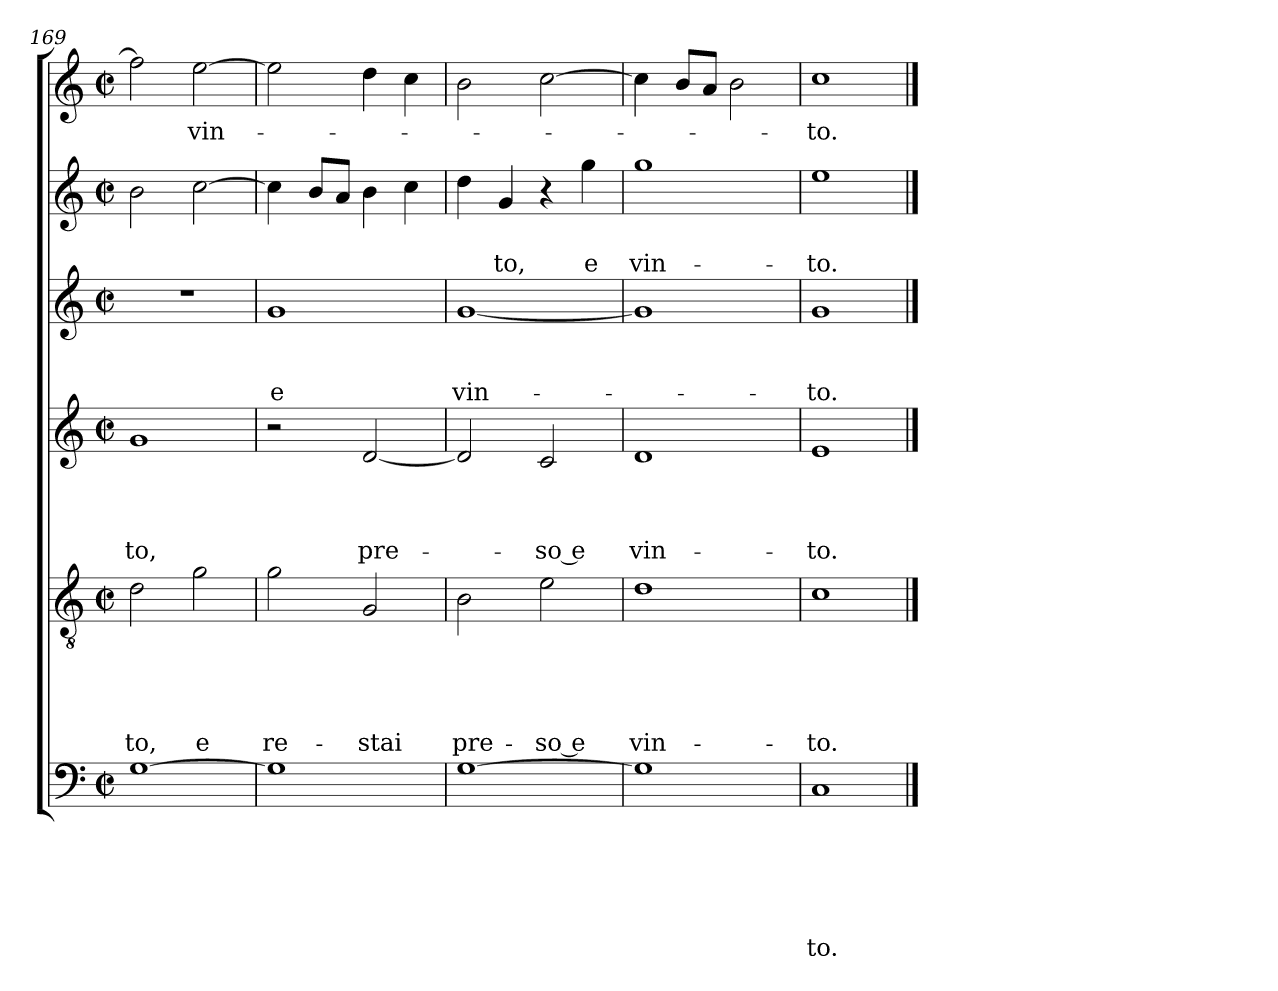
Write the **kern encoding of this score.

**kern	**text	**text	**text	**text	**text	**text	**kern	**text	**text	**text	**text	**text	**kern	**text	**text	**text	**text	**kern	**text	**text	**text	**kern	**text	**text	**kern	**text
*part6	*part6	*part6	*part6	*part6	*part6	*part6	*part5	*part5	*part5	*part5	*part5	*part5	*part4	*part4	*part4	*part4	*part4	*part3	*part3	*part3	*part3	*part2	*part2	*part2	*part1	*part1
*staff6	*staff6	*staff6	*staff6	*staff6	*staff6	*staff6	*staff5	*staff5	*staff5	*staff5	*staff5	*staff5	*staff4	*staff4	*staff4	*staff4	*staff4	*staff3	*staff3	*staff3	*staff3	*staff2	*staff2	*staff2	*staff1	*staff1
*clefF4	*	*	*	*	*	*	*clefGv2	*	*	*	*	*	*clefG2	*	*	*	*	*clefG2	*	*	*	*clefG2	*	*	*clefG2	*
*k[]	*	*	*	*	*	*	*k[]	*	*	*	*	*	*k[]	*	*	*	*	*k[]	*	*	*	*k[]	*	*	*k[]	*
*C:	*	*	*	*	*	*	*C:	*	*	*	*	*	*C:	*	*	*	*	*C:	*	*	*	*C:	*	*	*C:	*
*M2/2	*	*	*	*	*	*	*M2/2	*	*	*	*	*	*M2/2	*	*	*	*	*M2/2	*	*	*	*M2/2	*	*	*M2/2	*
*met(c|)	*	*	*	*	*	*	*met(c|)	*	*	*	*	*	*met(c|)	*	*	*	*	*met(c|)	*	*	*	*met(c|)	*	*	*met(c|)	*
=169	=169	=169	=169	=169	=169	=169	=169	=169	=169	=169	=169	=169	=169	=169	=169	=169	=169	=169	=169	=169	=169	=169	=169	=169	=169	=169
!	!	!	!	!	!	!	!	!	!	!	!	!LO:LY:b	!	!	!	!	!LO:LY:b	!	!	!	!	!	!	!	!	!
[1G	.	.	.	.	.	.	2d\	.	.	.	.	-to,	1g	.	.	.	-to,	1r	.	.	.	2b\	.	.	2ff\]	.
!	!	!	!	!	!	!	!	!	!	!	!	!LO:LY:b	!	!	!	!	!	!	!	!	!	!	!	!	!	!LO:LY:b
.	.	.	.	.	.	.	2g\	.	.	.	.	e	.	.	.	.	.	.	.	.	.	[2cc\	.	.	[2ee\	vin-
=170	=170	=170	=170	=170	=170	=170	=170	=170	=170	=170	=170	=170	=170	=170	=170	=170	=170	=170	=170	=170	=170	=170	=170	=170	=170	=170
!	!	!	!	!	!	!	!	!	!	!	!	!LO:LY:b	!	!	!	!	!	!	!	!	!LO:LY:b	!	!	!	!	!
1G]	.	.	.	.	.	.	2g\	.	.	.	.	re-	2r	.	.	.	.	1g	.	.	e	4cc\]	.	.	2ee\]	.
.	.	.	.	.	.	.	.	.	.	.	.	.	.	.	.	.	.	.	.	.	.	8b/L	.	.	.	.
.	.	.	.	.	.	.	.	.	.	.	.	.	.	.	.	.	.	.	.	.	.	8a/J	.	.	.	.
!	!	!	!	!	!	!	!	!	!	!	!	!LO:LY:b	!	!	!	!	!LO:LY:b	!	!	!	!	!	!	!	!	!
.	.	.	.	.	.	.	2G/	.	.	.	.	-stai	[2d/	.	.	.	pre-	.	.	.	.	4b\	.	.	4dd\	.
.	.	.	.	.	.	.	.	.	.	.	.	.	.	.	.	.	.	.	.	.	.	4cc\	.	.	4cc\	.
=171	=171	=171	=171	=171	=171	=171	=171	=171	=171	=171	=171	=171	=171	=171	=171	=171	=171	=171	=171	=171	=171	=171	=171	=171	=171	=171
!	!	!	!	!	!	!	!	!	!	!	!	!LO:LY:b	!	!	!	!	!	!	!	!	!LO:LY:b	!	!	!	!	!
[1G	.	.	.	.	.	.	2B\	.	.	.	.	pre-	2d/]	.	.	.	.	[1g	.	.	vin-	4dd\	.	.	2b\	.
!	!	!	!	!	!	!	!	!	!	!	!	!	!	!	!	!	!	!	!	!	!	!	!	!LO:LY:b	!	!
.	.	.	.	.	.	.	.	.	.	.	.	.	.	.	.	.	.	.	.	.	.	4g/	.	-to,	.	.
!	!	!	!	!	!	!	!	!	!	!	!	!LO:LY:b	!	!	!	!	!LO:LY:b	!	!	!	!	!	!	!	!	!
.	.	.	.	.	.	.	2e\	.	.	.	.	-so e	2c/	.	.	.	-so e	.	.	.	.	4r	.	.	[2cc\	.
!	!	!	!	!	!	!	!	!	!	!	!	!	!	!	!	!	!	!	!	!	!	!	!	!LO:LY:b	!	!
.	.	.	.	.	.	.	.	.	.	.	.	.	.	.	.	.	.	.	.	.	.	4gg\	.	e	.	.
=172	=172	=172	=172	=172	=172	=172	=172	=172	=172	=172	=172	=172	=172	=172	=172	=172	=172	=172	=172	=172	=172	=172	=172	=172	=172	=172
!	!	!	!	!	!	!	!	!	!	!	!	!LO:LY:b	!	!	!	!	!LO:LY:b	!	!	!	!	!	!	!LO:LY:b	!	!
1G]	.	.	.	.	.	.	1d	.	.	.	.	vin-	1d	.	.	.	vin-	1g]	.	.	.	1gg	.	vin-	4cc\]	.
.	.	.	.	.	.	.	.	.	.	.	.	.	.	.	.	.	.	.	.	.	.	.	.	.	8b/L	.
.	.	.	.	.	.	.	.	.	.	.	.	.	.	.	.	.	.	.	.	.	.	.	.	.	8a/J	.
.	.	.	.	.	.	.	.	.	.	.	.	.	.	.	.	.	.	.	.	.	.	.	.	.	2b\	.
=173	=173	=173	=173	=173	=173	=173	=173	=173	=173	=173	=173	=173	=173	=173	=173	=173	=173	=173	=173	=173	=173	=173	=173	=173	=173	=173
!	!	!	!	!	!	!LO:LY:b	!	!	!	!	!	!LO:LY:b	!	!	!	!	!LO:LY:b	!	!	!	!LO:LY:b	!	!	!LO:LY:b	!	!LO:LY:b
1C	.	.	.	.	.	-to.	1c	.	.	.	.	-to.	1e	.	.	.	-to.	1g	.	.	-to.	1ee	.	-to.	1cc	-to.
==	==	==	==	==	==	==	==	==	==	==	==	==	==	==	==	==	==	==	==	==	==	==	==	==	==	==
*-	*-	*-	*-	*-	*-	*-	*-	*-	*-	*-	*-	*-	*-	*-	*-	*-	*-	*-	*-	*-	*-	*-	*-	*-	*-	*-
